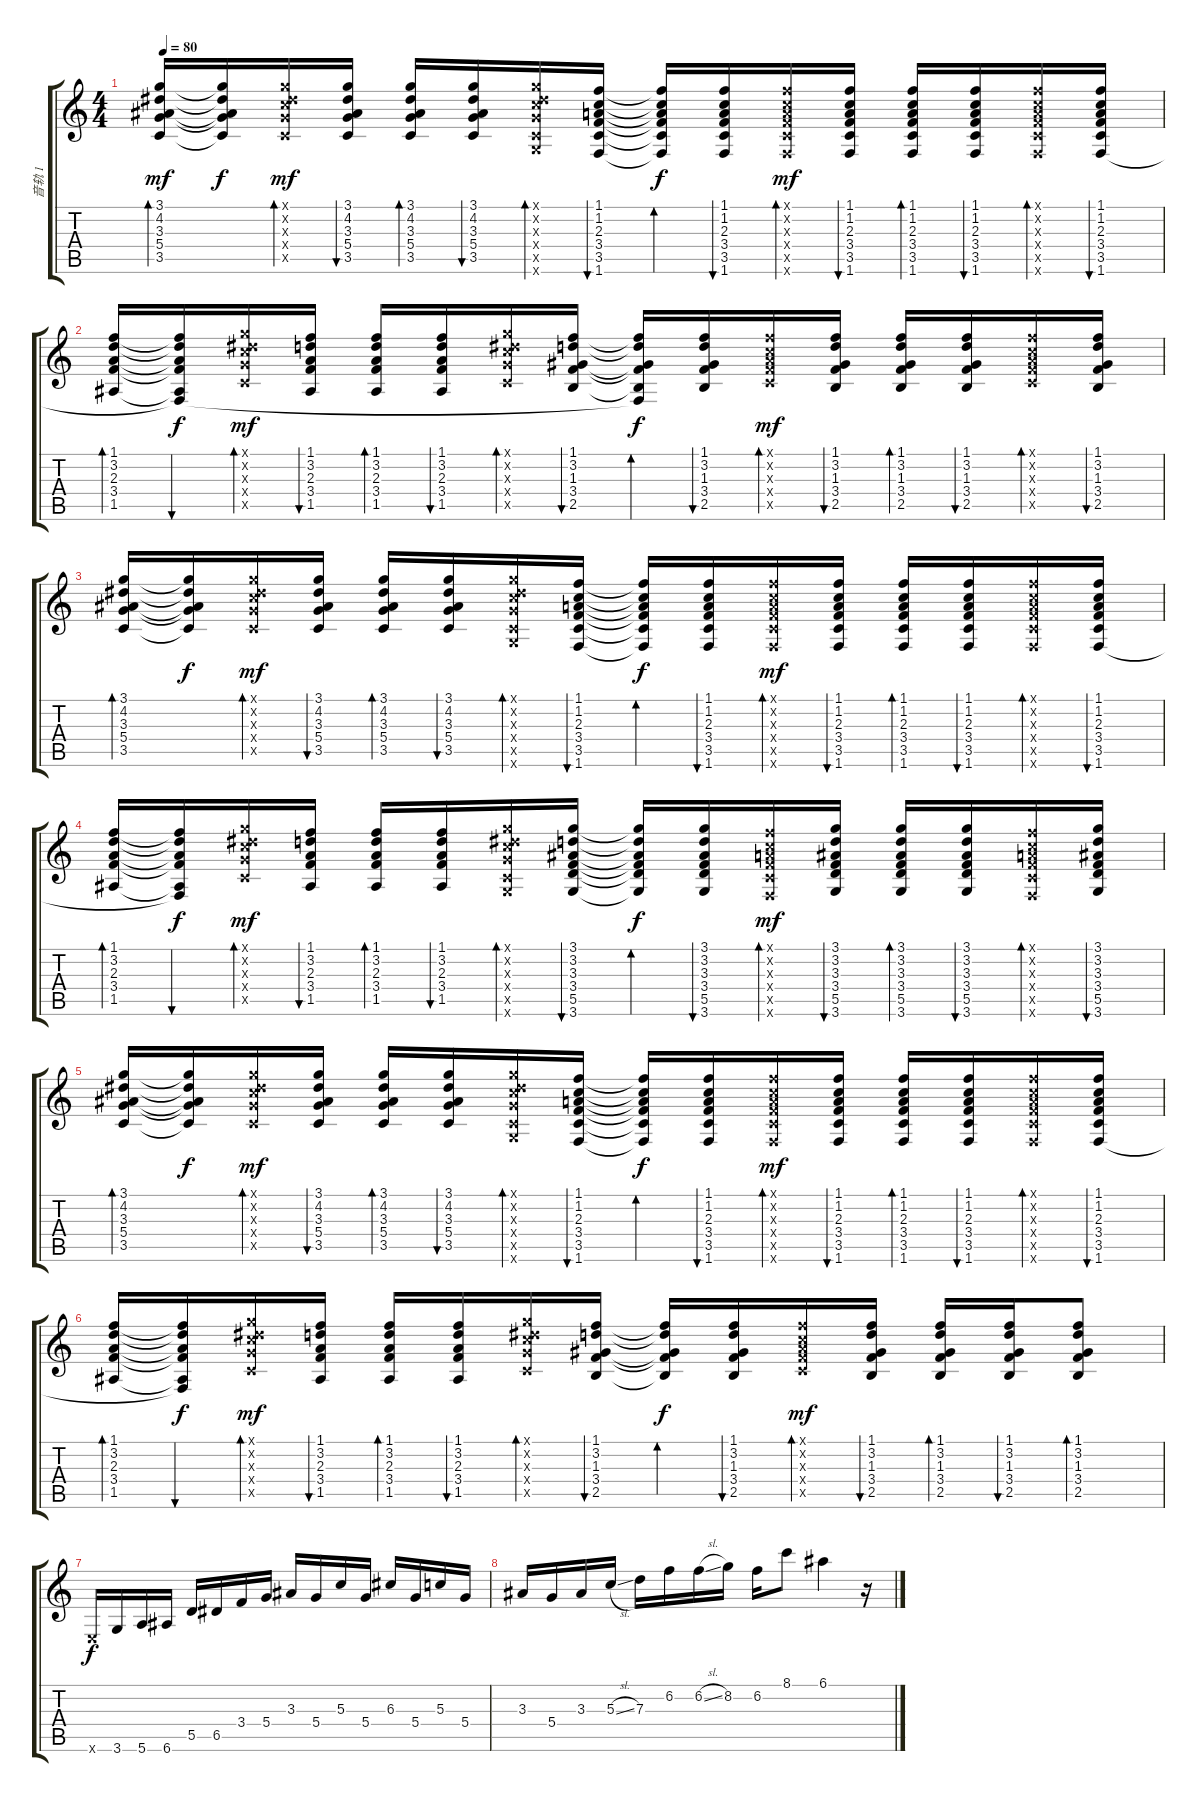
\track ("音轨 1" "音轨 1") {instrument acousticguitarsteel}
\staff {score tabs}
\tuning (E4 B3 G3 D3 A2 E2) {hide}
\ts (4 4)
\tempo 80
\clef g2
\ks c
(3.1 4.2 3.3 5.4 3.5).16{bd 30 dy mf} (3.1{t} 4.2{t} 3.3{t} 5.4{t} 3.5{t}).16{dy f} (3.1{x} 4.2{x} 5.3{x} 5.4{x} 3.5{x}).16{bd 30 dy mf} (3.1 4.2 3.3 5.4 3.5).16{bu 30} (3.1 4.2 3.3 5.4 3.5).16{bd 30} (3.1 4.2 3.3 5.4 3.5).16{bu 30} (3.1{x} 4.2{x} 5.3{x} 5.4{x} 3.5{x} 3.6{x}).16{bd 30} (1.1 1.2 2.3 3.4 3.5 1.6).16{bu 30} (1.1{t} 1.2{t} 2.3{t} 3.4{t} 3.5{t} 1.6{t}).16{bd 30 dy f} (1.1 1.2 2.3 3.4 3.5 1.6).16{bu 30} (1.1{x} 1.2{x} 2.3{x} 3.4{x} 3.5{x} 1.6{x}).16{bd 30 dy mf} (1.1 1.2 2.3 3.4 3.5 1.6).16{bu 30} (1.1 1.2 2.3 3.4 3.5 1.6).16{bd 30} (1.1 1.2 2.3 3.4 3.5 1.6).16{bu 30} (1.1{x} 1.2{x} 2.3{x} 3.4{x} 3.5{x} 1.6{x}).16{bd 30} (1.1 1.2 2.3 3.4 3.5 1.6).16{bu 30} |
(1.1 3.2 2.3 3.4 1.5).16{bd 30} (1.1{t} 3.2{t} 2.3{t} 3.4{t} 1.5{t} 1.6{t}).16{bu 30 dy f} (3.1{x} 4.2{x} 5.3{x} 5.4{x} 3.5{x}).16{bd 30 dy mf} (1.1 3.2 2.3 3.4 1.5).16{bu 30} (1.1 3.2 2.3 3.4 1.5).16{bd 30} (1.1 3.2 2.3 3.4 1.5).16{bu 30} (3.1{x} 4.2{x} 5.3{x} 5.4{x} 3.5{x}).16{bd 30} (1.1 3.2 1.3 3.4 2.5).16{bu 30} (1.1{t} 3.2{t} 1.3{t} 3.4{t} 2.5{t} 1.6{t}).16{bd 30 dy f} (1.1 3.2 1.3 3.4 2.5).16{bu 30} (1.1{x} 1.2{x} 2.3{x} 3.4{x} 3.5{x}).16{bd 30 dy mf} (1.1 3.2 1.3 3.4 2.5).16{bu 30} (1.1 3.2 1.3 3.4 2.5).16{bd 30} (1.1 3.2 1.3 3.4 2.5).16{bu 30} (1.1{x} 1.2{x} 2.3{x} 3.4{x} 3.5{x}).16{bd 30} (1.1 3.2 1.3 3.4 2.5).16{bu 30} |
(3.1 4.2 3.3 5.4 3.5).16{bd 30} (3.1{t} 4.2{t} 3.3{t} 5.4{t} 3.5{t}).16{dy f} (3.1{x} 4.2{x} 5.3{x} 5.4{x} 3.5{x}).16{bd 30 dy mf} (3.1 4.2 3.3 5.4 3.5).16{bu 30} (3.1 4.2 3.3 5.4 3.5).16{bd 30} (3.1 4.2 3.3 5.4 3.5).16{bu 30} (3.1{x} 4.2{x} 5.3{x} 5.4{x} 3.5{x} 3.6{x}).16{bd 30} (1.1 1.2 2.3 3.4 3.5 1.6).16{bu 30} (1.1{t} 1.2{t} 2.3{t} 3.4{t} 3.5{t} 1.6{t}).16{bd 30 dy f} (1.1 1.2 2.3 3.4 3.5 1.6).16{bu 30} (1.1{x} 1.2{x} 2.3{x} 3.4{x} 3.5{x} 1.6{x}).16{bd 30 dy mf} (1.1 1.2 2.3 3.4 3.5 1.6).16{bu 30} (1.1 1.2 2.3 3.4 3.5 1.6).16{bd 30} (1.1 1.2 2.3 3.4 3.5 1.6).16{bu 30} (1.1{x} 1.2{x} 2.3{x} 3.4{x} 3.5{x} 1.6{x}).16{bd 30} (1.1 1.2 2.3 3.4 3.5 1.6).16{bu 30} |
(1.1 3.2 2.3 3.4 1.5).16{bd 30} (1.1{t} 3.2{t} 2.3{t} 3.4{t} 1.5{t} 1.6{t}).16{bu 30 dy f} (3.1{x} 4.2{x} 5.3{x} 5.4{x} 3.5{x}).16{bd 30 dy mf} (1.1 3.2 2.3 3.4 1.5).16{bu 30} (1.1 3.2 2.3 3.4 1.5).16{bd 30} (1.1 3.2 2.3 3.4 1.5).16{bu 30} (3.1{x} 4.2{x} 5.3{x} 5.4{x} 3.5{x} 3.6{x}).16{bd 30} (3.1 3.2 3.3 3.4 5.5 3.6).16{bu 30} (3.1{t} 3.2{t} 3.3{t} 3.4{t} 5.5{t} 3.6{t}).16{bd 30 dy f} (3.1 3.2 3.3 3.4 5.5 3.6).16{bu 30} (1.1{x} 1.2{x} 2.3{x} 3.4{x} 3.5{x} 1.6{x}).16{bd 30 dy mf} (3.1 3.2 3.3 3.4 5.5 3.6).16{bu 30} (3.1 3.2 3.3 3.4 5.5 3.6).16{bd 30} (3.1 3.2 3.3 3.4 5.5 3.6).16{bu 30} (1.1{x} 1.2{x} 2.3{x} 3.4{x} 3.5{x} 1.6{x}).16{bd 30} (3.1 3.2 3.3 3.4 5.5 3.6).16{bu 30} |
(3.1 4.2 3.3 5.4 3.5).16{bd 30} (3.1{t} 4.2{t} 3.3{t} 5.4{t} 3.5{t}).16{dy f} (3.1{x} 4.2{x} 5.3{x} 5.4{x} 3.5{x}).16{bd 30 dy mf} (3.1 4.2 3.3 5.4 3.5).16{bu 30} (3.1 4.2 3.3 5.4 3.5).16{bd 30} (3.1 4.2 3.3 5.4 3.5).16{bu 30} (3.1{x} 4.2{x} 5.3{x} 5.4{x} 3.5{x} 3.6{x}).16{bd 30} (1.1 1.2 2.3 3.4 3.5 1.6).16{bu 30} (1.1{t} 1.2{t} 2.3{t} 3.4{t} 3.5{t} 1.6{t}).16{bd 30 dy f} (1.1 1.2 2.3 3.4 3.5 1.6).16{bu 30} (1.1{x} 1.2{x} 2.3{x} 3.4{x} 3.5{x} 1.6{x}).16{bd 30 dy mf} (1.1 1.2 2.3 3.4 3.5 1.6).16{bu 30} (1.1 1.2 2.3 3.4 3.5 1.6).16{bd 30} (1.1 1.2 2.3 3.4 3.5 1.6).16{bu 30} (1.1{x} 1.2{x} 2.3{x} 3.4{x} 3.5{x} 1.6{x}).16{bd 30} (1.1 1.2 2.3 3.4 3.5 1.6).16{bu 30} |
(1.1 3.2 2.3 3.4 1.5).16{bd 30} (1.1{t} 3.2{t} 2.3{t} 3.4{t} 1.5{t} 1.6{t}).16{bu 30 dy f} (3.1{x} 4.2{x} 5.3{x} 5.4{x} 3.5{x}).16{bd 30 dy mf} (1.1 3.2 2.3 3.4 1.5).16{bu 30} (1.1 3.2 2.3 3.4 1.5).16{bd 30} (1.1 3.2 2.3 3.4 1.5).16{bu 30} (3.1{x} 4.2{x} 5.3{x} 5.4{x} 3.5{x}).16{bd 30} (1.1 3.2 1.3 3.4 2.5).16{bu 30} (1.1{t} 3.2{t} 1.3{t} 3.4{t} 2.5{t}).16{bd 30 dy f} (1.1 3.2 1.3 3.4 2.5).16{bu 30} (1.1{x} 1.2{x} 2.3{x} 3.4{x} 3.5{x}).16{bd 30 dy mf} (1.1 3.2 1.3 3.4 2.5).16{bu 30} (1.1 3.2 1.3 3.4 2.5).16{bd 30} (1.1 3.2 1.3 3.4 2.5).16{bu 30} (1.1 3.2 1.3 3.4 2.5).8{bd 30} |
0.6{x}.16{dy f volume 16} 3.6.16 5.6.16 6.6.16 5.5.16 6.5.16 3.4.16 5.4.16 3.3.16 5.4.16 5.3.16 5.4.16 6.3.16 5.4.16 5.3.16 5.4.16 |
3.3.16 5.4.16 3.3.16 5.3{sl}.16 7.3.16 6.2.16 6.2{sl}.16 8.2.16 6.2.16 8.1.8 6.1.4 r.16
